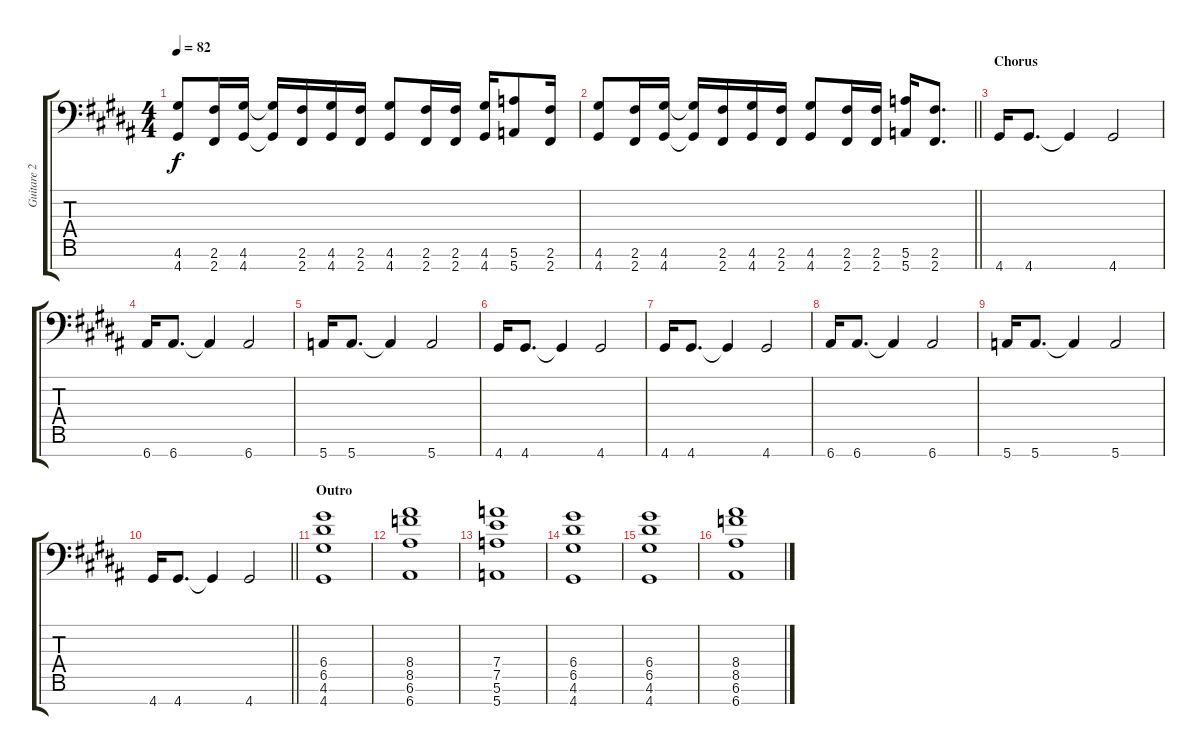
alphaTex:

\track ("Guitare 2" "Guitare 2") {instrument overdrivenguitar}
\staff {score tabs}
\tuning (E4 B3 G3 D3 A2 E2 E1) {hide}
\ts (4 4)
\tempo 82
\clef f4
\ks b
(4.6 4.7).8{dy f} (2.6 2.7).16 (4.6 4.7).16 (4.6{t} 4.7{t}).16 (2.6 2.7).16 (4.6 4.7).16 (2.6 2.7).16 (4.6 4.7).8 (2.6 2.7).16 (2.6 2.7).16 (4.6 4.7).16 (5.6 5.7).8 (2.6 2.7).16 |
\barLineRight lightlight
(4.6 4.7).8 (2.6 2.7).16 (4.6 4.7).16 (4.6{t} 4.7{t}).16 (2.6 2.7).16 (4.6 4.7).16 (2.6 2.7).16 (4.6 4.7).8 (2.6 2.7).16 (2.6 2.7).16 (5.6 5.7).16 (2.6 2.7).8{d} |
\section ("" "Chorus")
4.7.16 4.7.8{d} 4.7{t}.4 4.7.2 |
6.7.16 6.7.8{d} 6.7{t}.4 6.7.2 |
5.7.16 5.7.8{d} 5.7{t}.4 5.7.2 |
4.7.16 4.7.8{d} 4.7{t}.4 4.7.2 |
4.7.16 4.7.8{d} 4.7{t}.4 4.7.2 |
6.7.16 6.7.8{d} 6.7{t}.4 6.7.2 |
5.7.16 5.7.8{d} 5.7{t}.4 5.7.2 |
\barLineRight lightlight
4.7.16 4.7.8{d} 4.7{t}.4 4.7.2 |
\section ("" "Outro")
(6.4 6.5 4.6 4.7).1 |
(8.4 8.5 6.6 6.7).1 |
(7.4 7.5 5.6 5.7).1 |
(6.4 6.5 4.6 4.7).1 |
(6.4 6.5 4.6 4.7).1 |
(8.4 8.5 6.6 6.7).1
